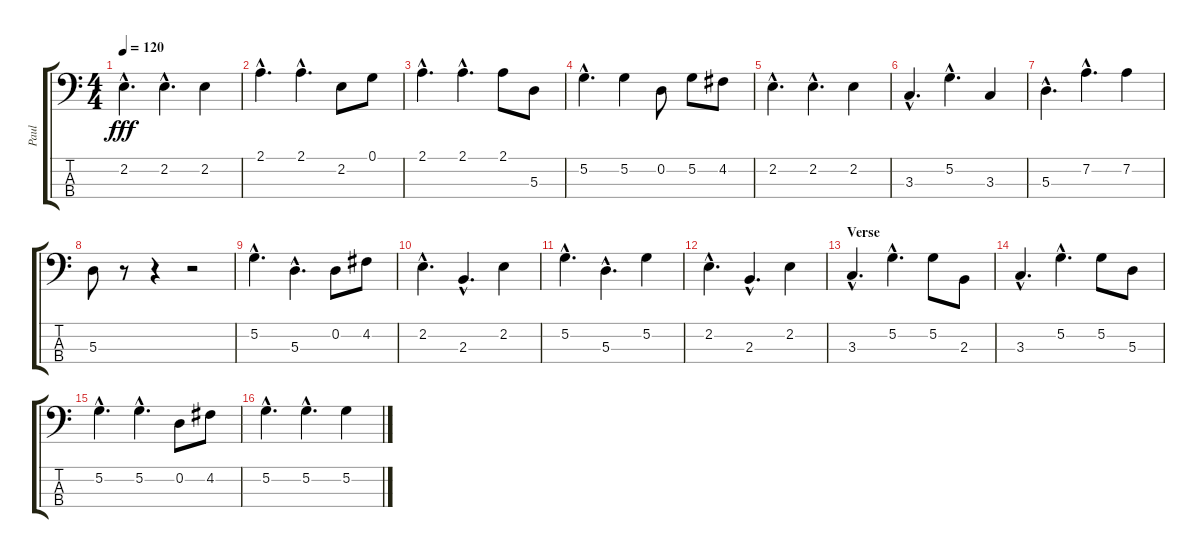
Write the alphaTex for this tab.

\track ("Paul" "Paul") {instrument acousticguitarnylon}
\staff {score tabs}
\tuning (G2 D2 A1 E1) {hide}
\ts (4 4)
\tempo 120
\clef f4
\ks c
2.2{hac}.4{d dy fff} 2.2{hac}.4{d} 2.2.4 |
2.1{hac}.4{d} 2.1{hac}.4{d} 2.2.8 0.1.8 |
2.1{hac}.4{d} 2.1{hac}.4{d} 2.1.8 5.3.8 |
5.2{hac}.4{d} 5.2.4 0.2.8 5.2.8 4.2.8 |
2.2{hac}.4{d} 2.2{hac}.4{d} 2.2.4 |
3.3{hac}.4{d} 5.2{hac}.4{d} 3.3.4 |
5.3{hac}.4{d} 7.2{hac}.4{d} 7.2.4 |
5.3.8 r.8 r.4 r.2 |
5.2{hac}.4{d} 5.3{hac}.4{d} 0.2.8 4.2.8 |
2.2{hac}.4{d} 2.3{hac}.4{d} 2.2.4 |
5.2{hac}.4{d} 5.3{hac}.4{d} 5.2.4 |
2.2{hac}.4{d} 2.3{hac}.4{d} 2.2.4 |
\section ("" "Verse")
3.3{hac}.4{d} 5.2{hac}.4{d} 5.2.8 2.3.8 |
3.3{hac}.4{d} 5.2{hac}.4{d} 5.2.8 5.3.8 |
5.2{hac}.4{d} 5.2{hac}.4{d} 0.2.8 4.2.8 |
5.2{hac}.4{d} 5.2{hac}.4{d} 5.2.4
